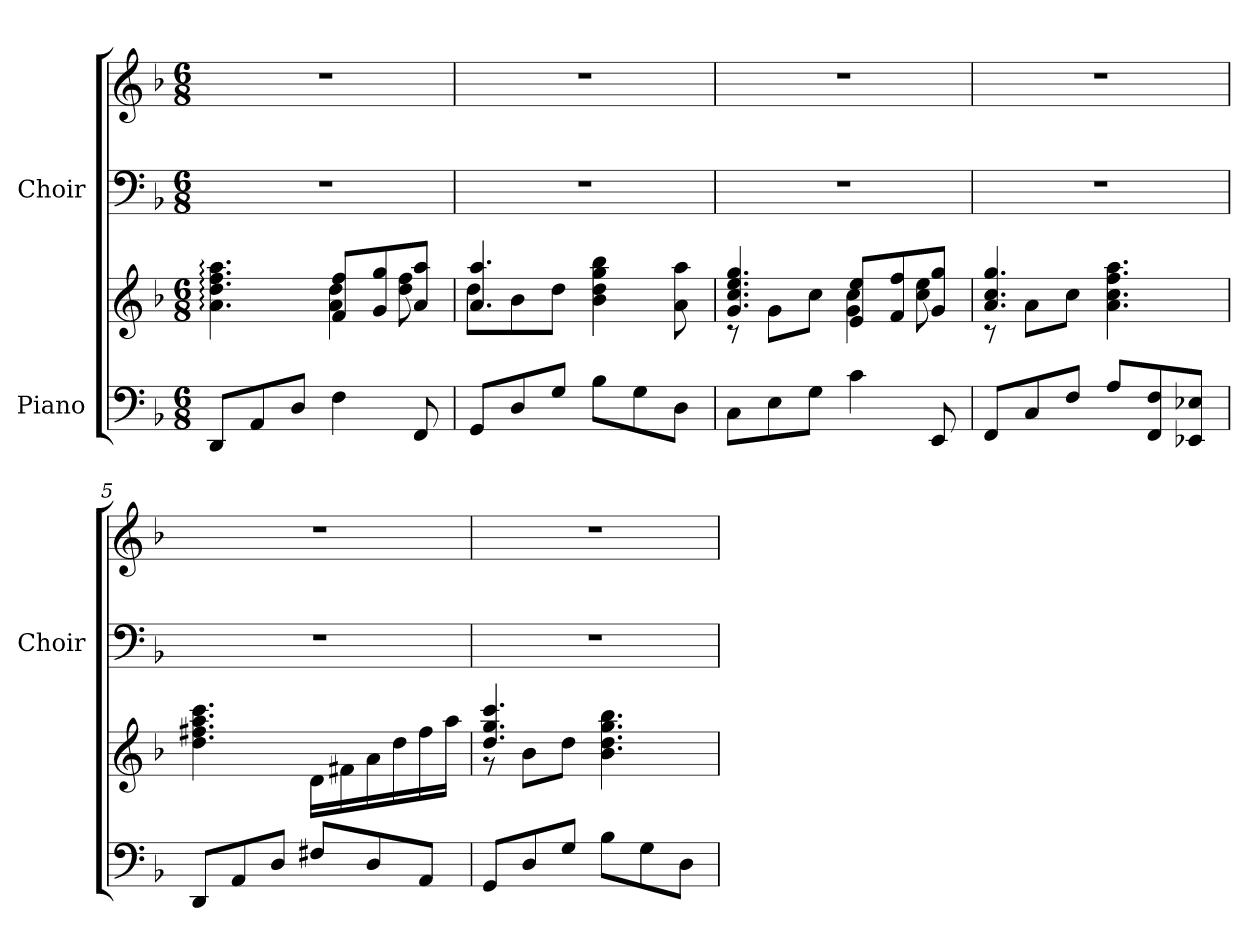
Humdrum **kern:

**kern	**kern	**kern	**kern
*part2	*part2	*part1	*part1
*staff4	*staff3	*staff2	*staff1
*I"Piano	*	*I"Choir	*
*	*	*I'Choir	*
!!LO:PB:g=z
*clefF4	*clefG2	*clefF4	*clefG2
*k[b-]	*k[b-]	*k[b-]	*k[b-]
*F:	*F:	*F:	*F:
*M6/8	*M6/8	*M6/8	*M6/8
*MM98	*MM98	*MM98	*MM98
=1	=1	=1	=1
*	*^	*	*
!	!	!	!LO:N:vis=1	!LO:N:vis=1
8DDi/L	4.ai\: 4.ddi: 4.ffi: 4.aai:	4.ryy	2.r	2.r
8AAi/	.	.	.	.
8Di/J	.	.	.	.
4Fi\	8fi/ 8ffiL	4ai\ 4ddi	.	.
.	8gi/ 8ggi	.	.	.
8FFi/	8ai/ 8aaiJ	8ddi\ 8ffi	.	.
=2	=2	=2	=2	=2
!	!	!	!LO:N:vis=1	!LO:N:vis=1
8GGi/L	4.ai/ 4.aai	8ddi\L	2.r	2.r
8Di/	.	8b-i\	.	.
8Gi/J	.	8ddi\J	.	.
8B-i\L	4b-i\ 4ddi 4ggi 4bb-i	4.ryy	.	.
8Gi\	.	.	.	.
8Di\J	8ai\ 8aai	.	.	.
=3	=3	=3	=3	=3
!	!	!	!LO:N:vis=1	!LO:N:vis=1
8Ci\L	4.gi/ 4.cci 4.eei 4.ggi	8r	2.r	2.r
8Ei\	.	8gi\L	.	.
8Gi\J	.	8cci\J	.	.
4ci\	8ei/ 8eeiL	4gi\ 4cci	.	.
.	8fi/ 8ffi	.	.	.
8EEi/	8gi/ 8ggiJ	8cci\ 8eei	.	.
=4	=4	=4	=4	=4
!	!	!	!LO:N:vis=1	!LO:N:vis=1
8FFi/L	4.ai/ 4.cci 4.ggi	8r	2.r	2.r
8Ci/	.	8ai\L	.	.
8Fi/J	.	8cci\J	.	.
8Ai/L	4.ai\ 4.cci 4.ffi 4.aai	4.ryy	.	.
8FFi/ 8Fi	.	.	.	.
8EE-Xi/ 8E-XiJ	.	.	.	.
*	*v	*v	*	*
=5	=5	=5	=5
!	!	!LO:N:vis=1	!LO:N:vis=1
8DDi/L	4.ddi\ 4.ff#Xi 4.aai 4.ccci	2.r	2.r
8AAi/	.	.	.
8Di/J	.	.	.
8F#Xi/L	16di\LL	.	.
.	16f#Xi\	.	.
8Di/	16ai\	.	.
.	16ddi\	.	.
8AAi/J	16ff#i\	.	.
.	16aai\JJ	.	.
!!LO:LB:g=z
=6	=6	=6	=6
*	*^	*	*
!	!	!	!LO:N:vis=1	!LO:N:vis=1
8GGi/L	4.ddi/ 4.ggi 4.ccci	8r	2.r	2.r
8Di/	.	8b-i\L	.	.
8Gi/J	.	8ddi\J	.	.
8B-i\L	4.b-i\ 4.ddi 4.ggi 4.bb-i	4.ryy	.	.
8Gi\	.	.	.	.
8Di\J	.	.	.	.
*	*v	*v	*	*
=	=	=	=
*-	*-	*-	*-
